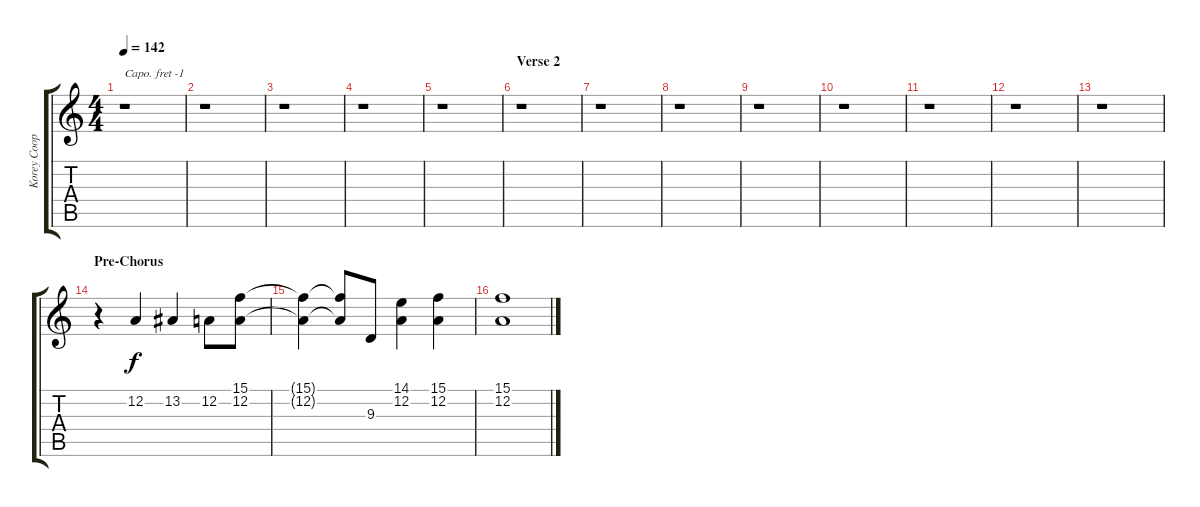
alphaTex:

\track ("Korey Cooper (Keyboards 1)" "Korey Coop") {instrument acousticgrandpiano}
\staff {score tabs}
\capo -1
\tuning (Eb4 Bb3 Gb3 Db3 Ab2 Db2) {hide}
\ts (4 4)
\tempo 142
\clef g2
\ks c
r.1{dy f} |
r.1 |
r.1 |
r.1 |
r.1 |
\section ("" "Verse 2")
r.1 |
r.1 |
r.1 |
r.1 |
r.1 |
r.1 |
r.1 |
r.1 |
\section ("" "Pre-Chorus")
r.4 12.2.4 13.2.4 12.2.8 (15.1 12.2).8 |
(15.1{t} 12.2{t}).4 (15.1{t} 12.2{t}).8 9.3.8 (14.1 12.2).4 (15.1 12.2).4 |
(15.1 12.2).1
